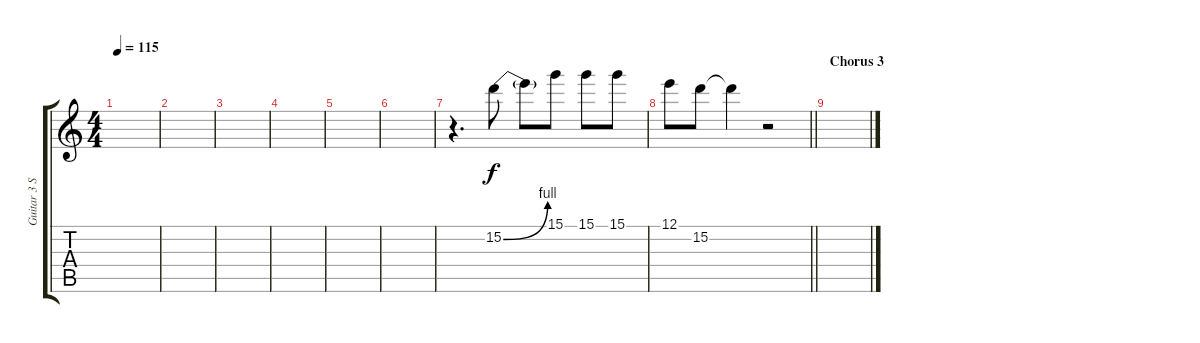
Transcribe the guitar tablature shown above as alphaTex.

\track ("Guitar 3 Std Tune" "Guitar 3 S") {instrument distortionguitar}
\staff {score tabs}
\tuning (E4 B3 G3 D3 A2 E2) {hide}
\ts (4 4)
\tempo 115
\clef g2
\ks c
|
|
|
|
|
|
r.4{d} 15.2{be (bend 0 0 60 4)}.8 15.2{t}.8 15.1.8 15.1.8 15.1.8 |
\barLineRight lightlight
12.1.8 15.2.8 15.2{t}.4 r.2 |
\section ("" "Chorus 3")
